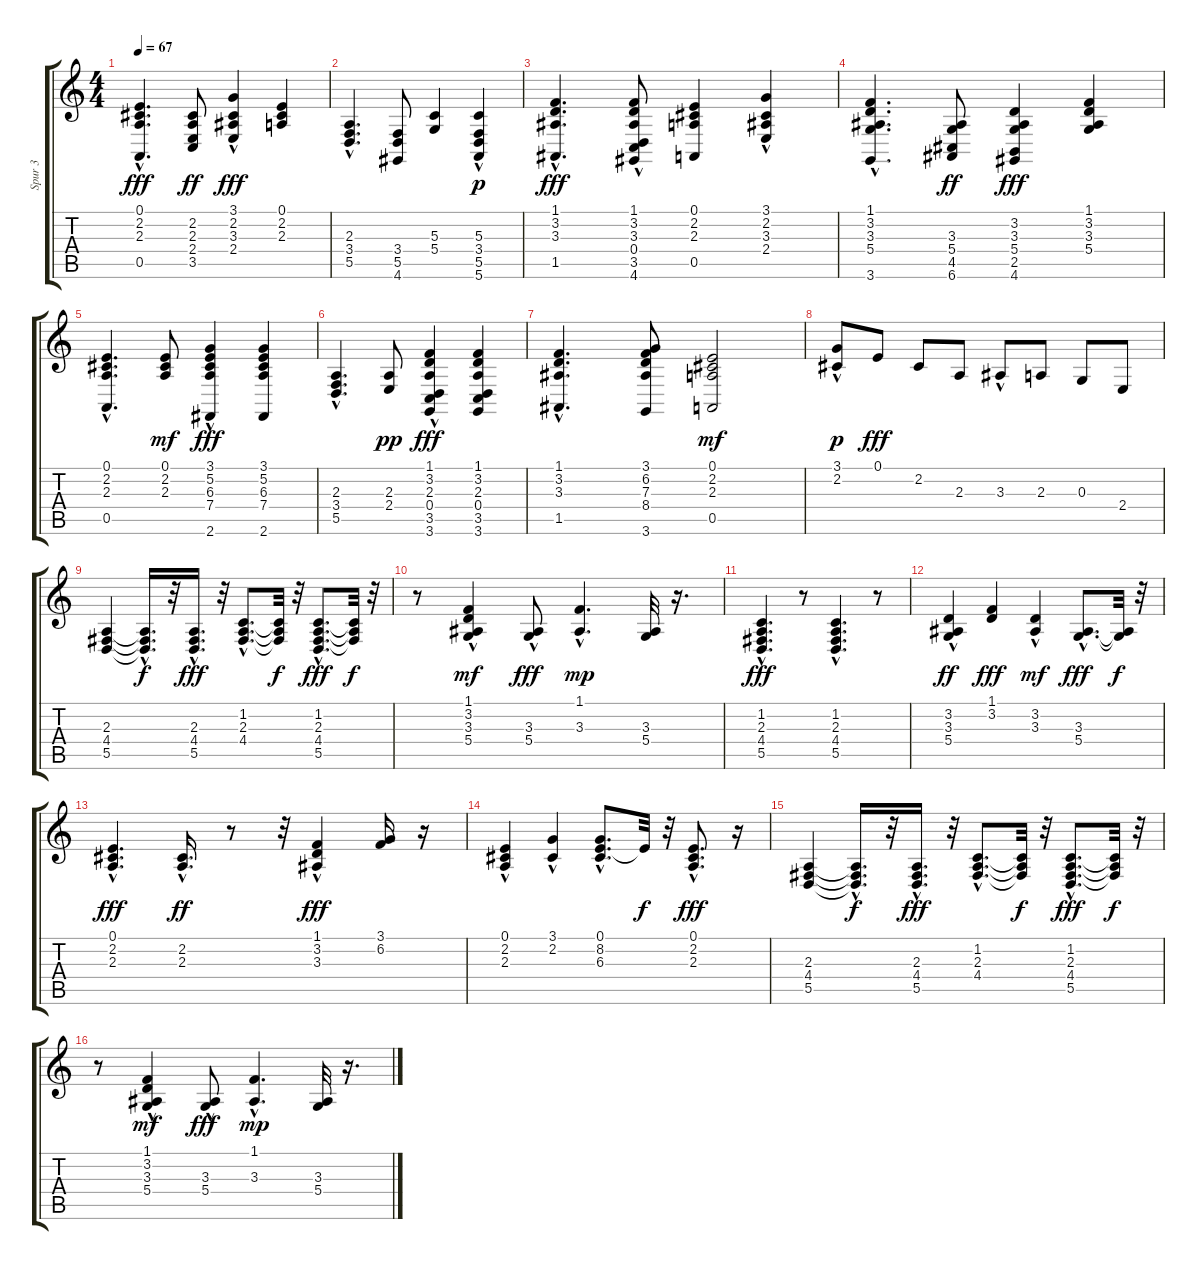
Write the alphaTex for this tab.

\track ("Spur 3" "Spur 3") {instrument electricpiano2}
\staff {score tabs}
\tuning (E4 B3 G3 D3 A2 E2) {hide}
\ts (4 4)
\tempo 67
\clef g2
\ks c
(0.1{hac} 2.2{hac} 2.3{hac} 0.5{hac}).4{d dy fff} (2.2 2.3 2.4 3.5).8{dy ff} (3.1 2.2 3.3{hac} 2.4{hac}).4{dy fff} (0.1 2.2 2.3).4 |
(2.3{hac} 3.4{hac} 5.5{hac}).4{d} (3.4 5.5 4.6).8 (5.3 5.4).4 (5.3 3.4 5.5 5.6{hac}).4{dy p} |
(1.1{hac} 3.2{hac} 3.3{hac} 1.5{hac}).4{d dy fff} (1.1 3.2 3.3 0.4{hac} 3.5 4.6).8 (0.1 2.2 2.3 0.5).4 (3.1 2.2 3.3{hac} 2.4{hac}).4 |
(1.1{hac} 3.2{hac} 3.3{hac} 5.4{hac} 3.6{hac}).4{d} (3.3 5.4 4.5 6.6).8{dy ff} (3.2 3.3 5.4 2.5 4.6).4{dy fff} (1.1 3.2 3.3 5.4).4 |
(0.1{hac} 2.2{hac} 2.3{hac} 0.5{hac}).4{d} (0.1 2.2 2.3).8{dy mf} (3.1 5.2 6.3 7.4 2.6{hac}).4{dy fff} (3.1 5.2 6.3 7.4 2.6).4 |
(2.3{hac} 3.4{hac} 5.5{hac}).4{d} (2.3 2.4).8{dy pp} (1.1 3.2 2.3 0.4 3.5 3.6{hac}).4{dy fff} (1.1 3.2 2.3 0.4 3.5 3.6).4 |
(1.1{hac} 3.2{hac} 3.3{hac} 1.5{hac}).4{d} (3.1 6.2 7.3 8.4 3.6).8 (0.1 2.2 2.3 0.5).2{dy mf} |
(3.1{hac} 2.2).8{dy p} 0.1.8{dy fff} 2.2.8 2.3.8 3.3{hac}.8 2.3.8 0.3.8 2.4.8 |
(2.3 4.4 5.5).4 (2.3{hac t} 4.4{hac t} 5.5{hac t}).16{d dy f} r.32 (2.3{hac} 4.4{hac} 5.5{hac}).16{d dy fff} r.32 (1.2{hac} 2.3{hac} 4.4{hac}).8{d} (1.2{t} 2.3{t} 4.4{t}).32{dy f} r.32 (1.2{hac} 2.3{hac} 4.4{hac} 5.5{hac}).8{d dy fff} (1.2{t} 2.3{t} 4.4{t}).32{dy f} r.32 |
r.8 (1.1 3.2{hac} 3.3{hac} 5.4{hac}).4{dy mf} (3.3 5.4{hac}).8{dy fff} (1.1{hac} 3.3).4{d dy mp} (3.3 5.4).32 r.16{d} |
(1.2 2.3{hac} 4.4 5.5{hac}).4{d dy fff} r.8 (1.2{hac} 2.3{hac} 4.4 5.5).4{d} r.8 |
(3.2{hac} 3.3 5.4).4{dy ff} (1.1 3.2).4{dy fff} (3.2{hac} 3.3).4{dy mf} (3.3{hac} 5.4{hac}).8{d dy fff} (3.3{t} 5.4{t}).32{dy f} r.32 |
(0.1{hac} 2.2 2.3).4{d dy fff} (2.2{hac} 2.3{hac}).16{d dy ff} r.8 r.32 (1.1{hac} 3.2 3.3).4{dy fff} (3.1 6.2).16 r.16 |
(0.1{hac} 2.2{hac} 2.3).4 (3.1 2.2{hac}).4 (0.1{hac} 8.2 6.3{hac}).8{d} 0.1{t}.32{dy f} r.32 (0.1{hac} 2.2{hac} 2.3{hac}).8{d dy fff} r.16 |
(2.3 4.4 5.5).4 (2.3{hac t} 4.4{hac t} 5.5{hac t}).16{d dy f} r.32 (2.3{hac} 4.4{hac} 5.5{hac}).16{d dy fff} r.32 (1.2{hac} 2.3{hac} 4.4{hac}).8{d} (1.2{t} 2.3{t} 4.4{t}).32{dy f} r.32 (1.2{hac} 2.3{hac} 4.4{hac} 5.5{hac}).8{d dy fff} (1.2{t} 2.3{t} 4.4{t}).32{dy f} r.32 |
r.8 (1.1 3.2{hac} 3.3{hac} 5.4{hac}).4{dy mf} (3.3 5.4{hac}).8{dy fff} (1.1{hac} 3.3).4{d dy mp} (3.3 5.4).32 r.16{d}
